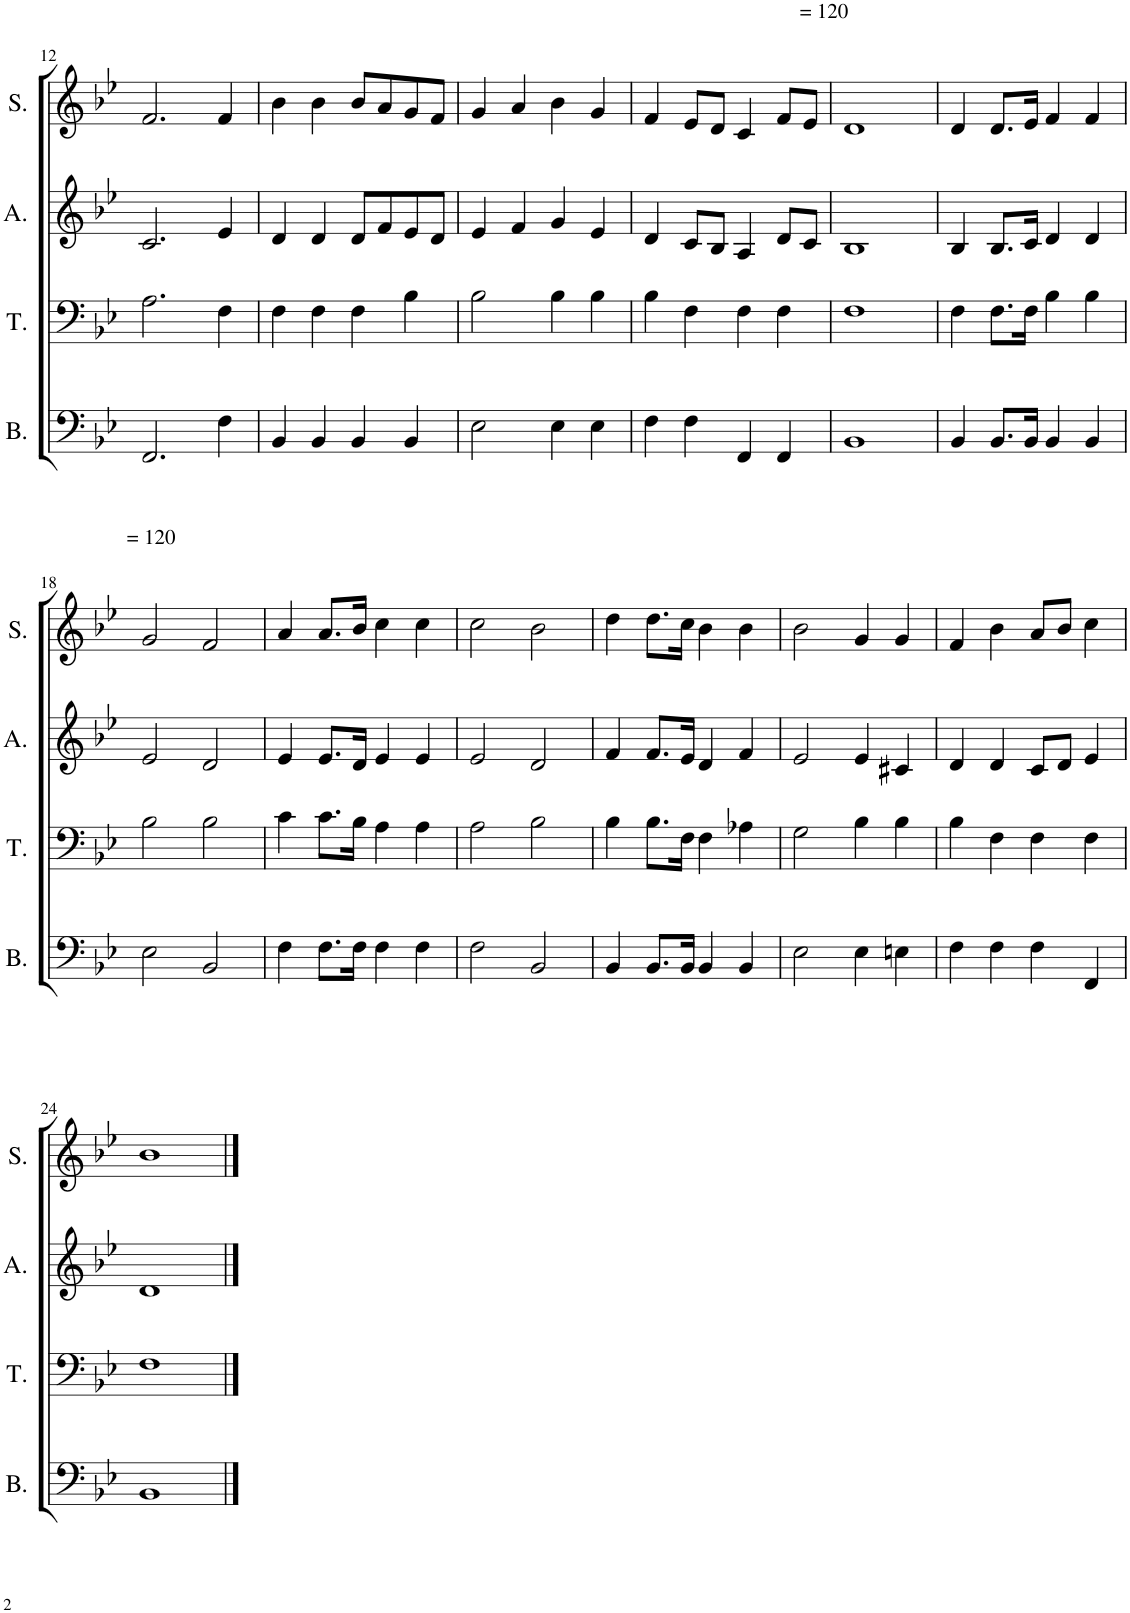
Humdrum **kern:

**kern	**kern	**kern	**kern
*part4	*part3	*part2	*part1
*staff4	*staff3	*staff2	*staff1
*I"Bass	*I"Tenor	*I"Alto	*I"Soprano
*I'B.	*I'T.	*I'A.	*I'S.
!!LO:PB:g=z
*clefF4	*clefF4	*clefG2	*clefG2
*k[b-e-]	*k[b-e-]	*k[b-e-]	*k[b-e-]
*M4/4	*M4/4	*M4/4	*M4/4
=12	=12	=12	=12
2.FF/	2.A\	2.c/	2.f/
4F\	4F\	4e-/	4f/
=13	=13	=13	=13
4BB-/	4F\	4d/	4b-\
4BB-/	4F\	4d/	4b-\
4BB-/	4F\	8d/L	8b-/L
.	.	8f/	8a/
4BB-/	4B-\	8e-/	8g/
.	.	8d/J	8f/J
=14	=14	=14	=14
2E-\	2B-\	4e-/	4g/
.	.	4f/	4a/
4E-\	4B-\	4g/	4b-\
4E-\	4B-\	4e-/	4g/
=15	=15	=15	=15
4F\	4B-\	4d/	4f/
4F\	4F\	8c/L	8e-/L
.	.	8B-/J	8d/J
4FF/	4F\	4A/	4c/
4FF/	4F\	8d/L	8f/L
.	.	8c/J	8e-/J
=16	=16	=16	=16
1BB-	1F	1B-	1d
=17	=17	=17	=17
!	!	!	!LO:TX:a:t== 120
4BB-/	4F\	4B-/	4d/
8.BB-/L	8.F\L	8.B-/L	8.d/L
16BB-/Jk	16F\Jk	16c/Jk	16e-/Jk
4BB-/	4B-\	4d/	4f/
4BB-/	4B-\	4d/	4f/
!!LO:LB:g=z
=18	=18	=18	=18
2E-\	2B-\	2e-/	2g/
2BB-/	2B-\	2d/	2f/
=19	=19	=19	=19
!	!	!	!LO:TX:a:t== 120
4F\	4c\	4e-/	4a/
8.F\L	8.c\L	8.e-/L	8.a/L
16F\Jk	16B-\Jk	16d/Jk	16b-/Jk
4F\	4A\	4e-/	4cc\
4F\	4A\	4e-/	4cc\
=20	=20	=20	=20
2F\	2A\	2e-/	2cc\
2BB-/	2B-\	2d/	2b-\
=21	=21	=21	=21
4BB-/	4B-\	4f/	4dd\
8.BB-/L	8.B-\L	8.f/L	8.dd\L
16BB-/Jk	16F\Jk	16e-/Jk	16cc\Jk
4BB-/	4F\	4d/	4b-\
4BB-/	4A-X\	4f/	4b-\
=22	=22	=22	=22
2E-\	2G\	2e-/	2b-\
4E-\	4B-\	4e-/	4g/
4En\	4B-\	4c#X/	4g/
=23	=23	=23	=23
4F\	4B-\	4d/	4f/
4F\	4F\	4d/	4b-\
4F\	4F\	8c/L	8a/L
.	.	8d/J	8b-/J
4FF/	4F\	4e-/	4cc\
!!LO:LB:g=z
=24	=24	=24	=24
1BB-	1F	1d	1b-
==	==	==	==
*-	*-	*-	*-
